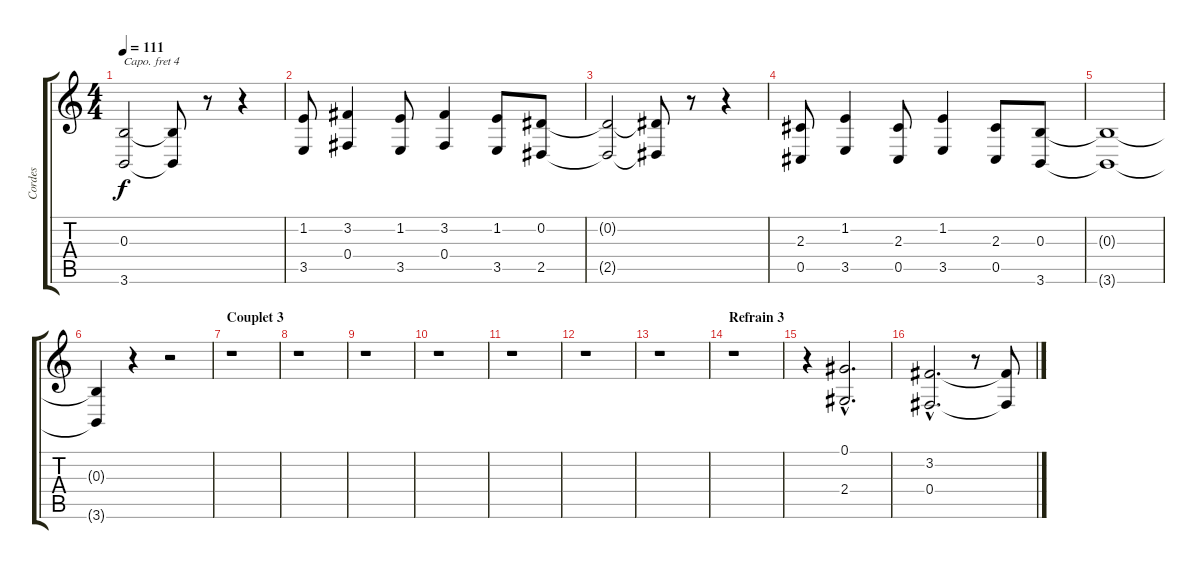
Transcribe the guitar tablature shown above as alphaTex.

\track ("Cordes" "Cordes") {instrument viola}
\staff {score tabs}
\capo 4
\tuning (E4 B3 G3 D3 A2 E2) {hide}
\ts (4 4)
\tempo 111
\clef g2
\ks c
(0.3{t} 3.6{t}).2{dy f} (0.3{t} 3.6{t}).8 r.8 r.4 |
(1.2 3.5).8 (3.2 0.4).4 (1.2 3.5).8 (3.2 0.4).4 (1.2 3.5).8 (0.2 2.5).8 |
(0.2{t} 2.5{t}).2 (0.2{t} 2.5{t}).8 r.8 r.4 |
(2.3 0.5).8 (1.2 3.5).4 (2.3 0.5).8 (1.2 3.5).4 (2.3 0.5).8 (0.3 3.6).8 |
(0.3{t} 3.6{t}).1 |
(0.3{t} 3.6{t}).4 r.4 r.2 |
\section ("" "Couplet 3")
r.1 |
r.1 |
r.1 |
r.1 |
r.1 |
r.1 |
r.1 |
\section ("" "Refrain 3")
r.1 |
r.4 (0.1{hac} 2.4{hac}).2{d} |
(3.2{hac} 0.4{hac}).2{d} r.8 (3.2{t} 0.4{t}).8
